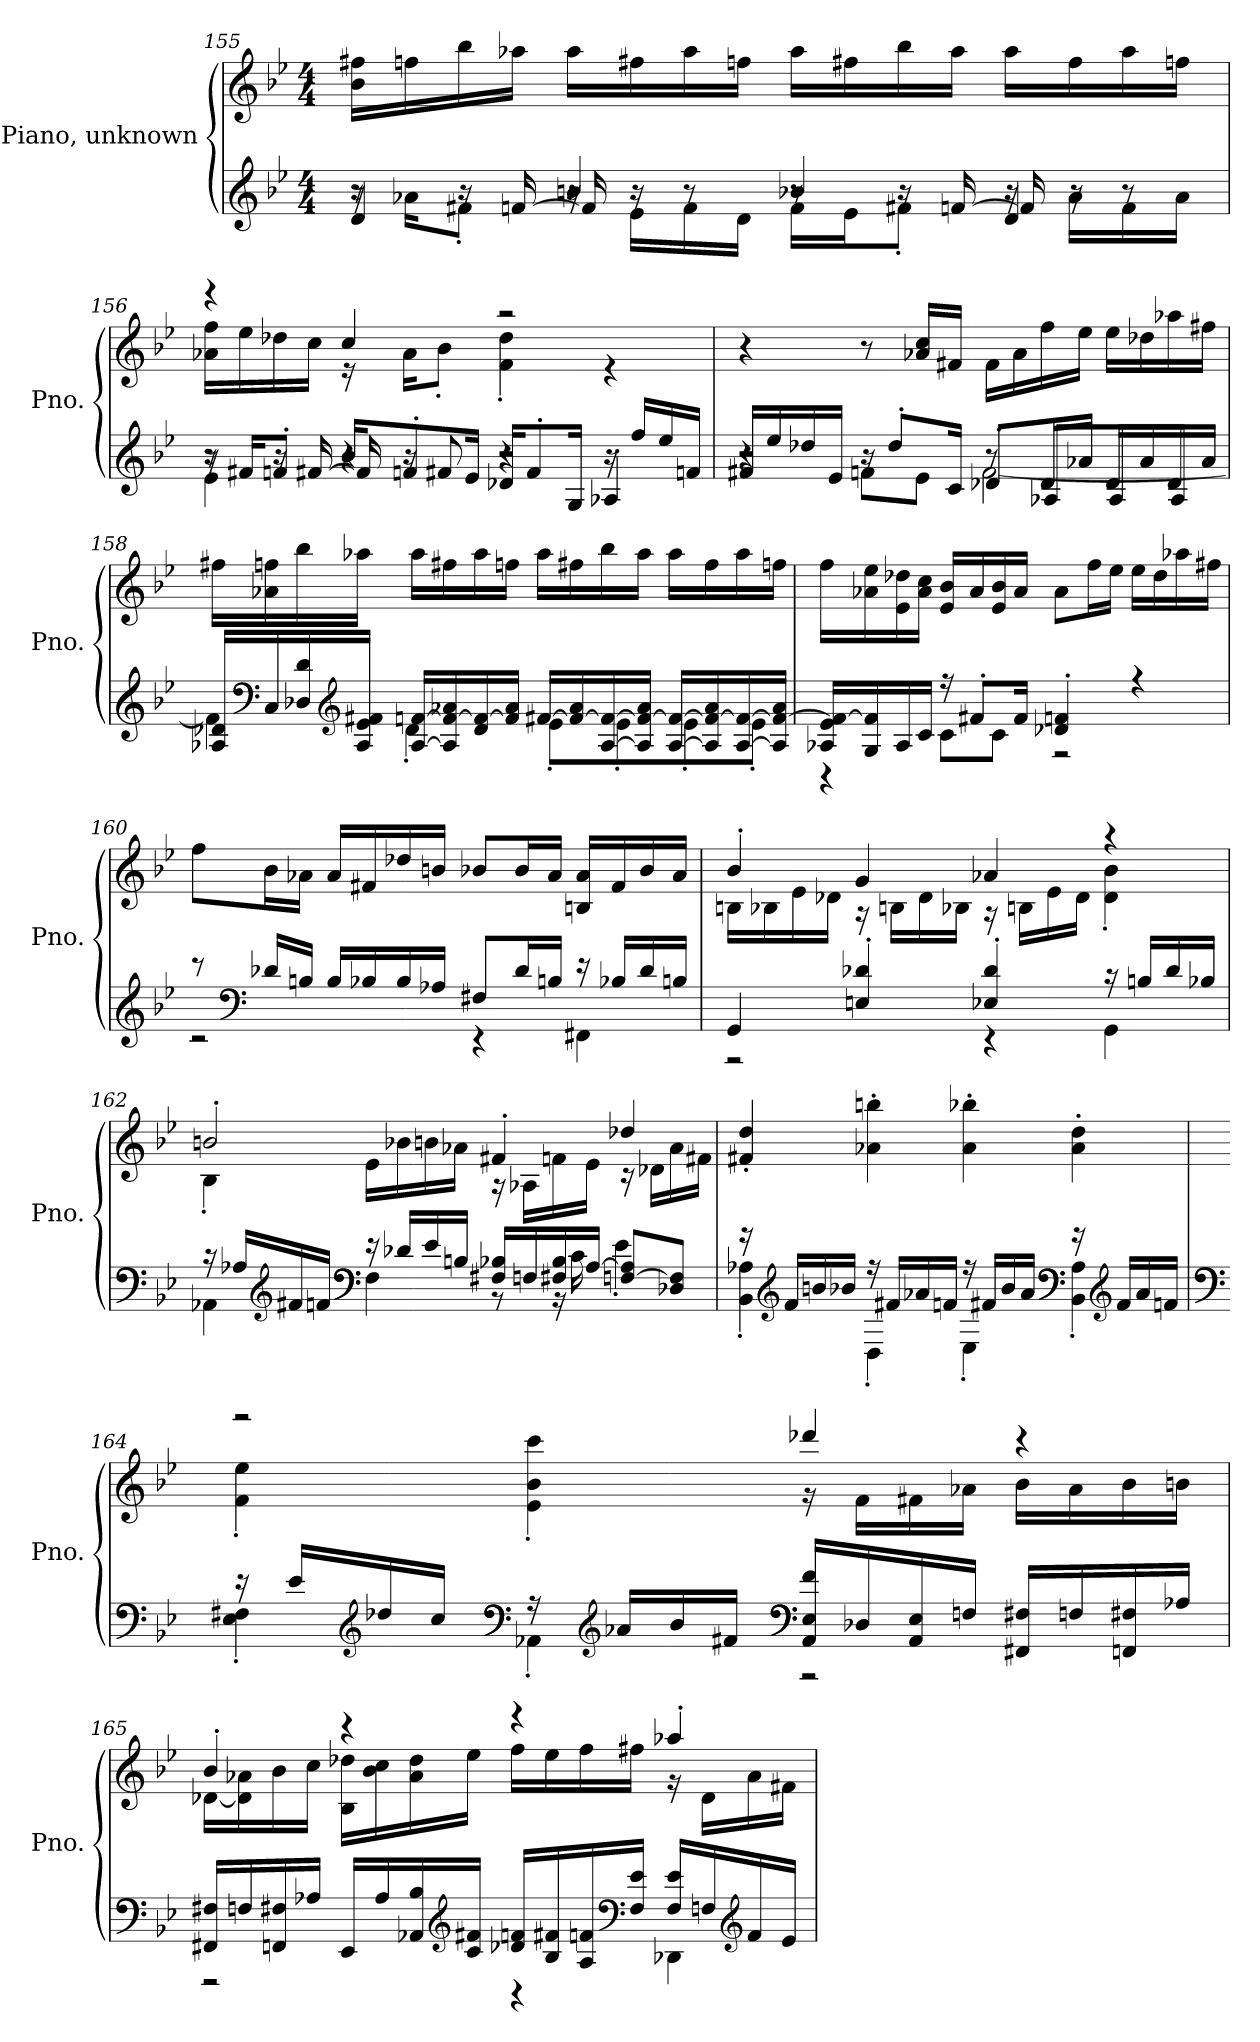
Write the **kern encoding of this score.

**kern	**kern
*part1	*part1
*staff2	*staff1
*I"Piano, unknown	*
*I'Pno.	*
!!LO:LB:g=z
*clefG2	*clefG2
*k[b-e-]	*k[b-e-]
*M4/4	*M4/4
=155	=155
*^	*
*	*^	*
4d/	16r	8r	16b-\ 16ff#X\LL
.	16a-X\KL	.	16ffn\
.	8f#X'\J	16r	16bb-\
.	.	[16fn/	16aa-X\JJ
4bn/	16r	16f/]	16aa-\LL
.	16e-\LL	16r	16ff#X\
.	16f\	8r	16aa-\
.	16d\JJ	.	16ffn\JJ
4b-X/	16f\LL	8r	16aa-\LL
.	16e-\J	.	16ff#X\
.	8f#X'\J	16r	16bb-\
.	.	[16fn/	16aa-\JJ
4d/	16r	16f/]	16aa-\LL
.	16a-\LL	16r	16ff#\
.	16f\	8r	16aa-\
.	16a-\JJ	.	16ffn\JJ
!!LO:LB:g=z
=156	=156	=156	=156
*	*	*	*^
16r	4e-\	8r	4r	16a-X\ 16ff\LL
16f#X/KL	.	.	.	16ee-\
8fn'/J	.	16r	.	16dd-X\
.	.	[16f#X/	.	16cc\JJ
16b-/KL	4r	16f#/]	4cc/	16r
8fn'/	.	16r	.	16a-\KL
.	.	8f#X/	.	8b-'\J
16e-/Jk	.	.	.	.
16d-X/KL	2r	4r	2r	4f\' 4dd-\'
8f#'/	.	.	.	.
16G/Jk	.	.	.	.
16r	.	4A-X'/	.	4r
16ff/LL	.	.	.	.
16ee-/	.	.	.	.
16fn/JJ	.	.	.	.
*	*	*	*v	*v
!!LO:LB:g=z
=157	=157	=157	=157
16f#X/LL	4r	2r	4r
16ee-/	.	.	.
16dd-X/	.	.	.
16e-/JJ	.	.	.
16r	8fn\L	.	8r
8dd-'/L	.	.	.
.	8e-\J	.	16a-X/ 16cc/LL
16c/Jk	.	.	16f#X/JJ
8d-X'/L	[2f\	8r	16f#\LL
.	.	.	16a-\
16d-/L	.	8A-X/L	16ff\
16a-X/JJ	.	.	16ee-\JJ
16d-/LL	.	8A-/	16ee-\LL
16a-/	.	.	16dd-X\
16d-/	.	8A-/J	16aa-X\
16a-/JJ	.	.	16ff#X\JJ
*	*v	*v	*
!!LO:LB:g=z
=158	=158	=158
16A-X/ 16d-X/LL	4f\]	16ff#X\LL
*clefF4	*	*
16C/	.	16a-X\ 16ffn\
16D-X/ 16d-/	.	16bb-\
*clefG2	*	*
16A-/ 16e-/ 16f#X/JJ	.	16aa-X\JJ
[16A-/ [16fn/LL	4d-'\	16aa-\LL
16A-/] 16f/_ 16a-X/	.	16ff#X\
16d-/ 16f/_	.	16aa-\
16f/] 16a-/JJ	.	16ffn\JJ
[16f#X/LL	8e-'\L	16aa-\LL
16f#/_ 16a-/	.	16ff#X\
[16A-/ 16f#/_	8e-'\	16bb-\
16A-/] 16f#/_ 16a-/JJ	.	16aa-\JJ
[16A-/ 16f#/_LL	8e-'\	16aa-\LL
16A-/] 16f#/_ 16a-/	.	16ff#\
[16A-/ 16f#/_	8e-'\J	16aa-\
16A-/] 16f#/_ 16a-/JJ	.	16ffn\JJ
!!LO:LB:g=z
=159	=159	=159
16A-X/ 16e-/ 16f#/_LL	4r	16ff\LL
16G/ 16f#/]	.	16a-X\ 16ee-\
16A-/	.	16e-\ 16dd-X\
16c/JJ	.	16a-\ 16cc\JJ
16r	8c\L	16e-/ 16b-/LL
8f#X'/L	.	16a-/
.	8c\J	16e-/ 16b-/
16f#/Jk	.	16a-/JJ
4d-X/' 4fn/'	2r	8a-\L
.	.	16ff\L
.	.	16ee-\JJ
4r	.	16ee-\LL
.	.	16dd-\
.	.	16aa-X\
.	.	16ff#X\JJ
!!LO:PB:g=z
=160	=160	=160
8r	2r	8ff\L
*clefF4	*	*
16d-X/LL	.	16b-\L
16Bn/JJ	.	16a-X\JJ
16B/LL	.	16a-/LL
16B-X/	.	16f#X/
16B-/	.	16dd-X/
16A-X/JJ	.	16bn/JJ
8F#X/L	4r	8b-X/L
16d-/L	.	16b-/L
16Bn/JJ	.	16a-/JJ
16r	4FF#X\	16Bn/ 16a-/LL
16B-X/LL	.	16f#/
16d-/	.	16b-/
16Bn/JJ	.	16a-/JJ
!!LO:LB:g=z
=161	=161	=161
*	*	*^
4GG/	2r	4b-'/	16Bn\LL
.	.	.	16B-X\
.	.	.	16e-\
.	.	.	16d-X\JJ
4En/' 4d-X/'	.	4g/	16r
.	.	.	16Bn\LL
.	.	.	16d-\
.	.	.	16B-X\JJ
4E-X/' 4d-/'	4r	4a-X/	16r
.	.	.	16Bn\LL
.	.	.	16e-\
.	.	.	16d-\JJ
16r	4GG\	4r	4d-\' 4b-\'
16Bn/LL	.	.	.
16d-/	.	.	.
16B-X/JJ	.	.	.
!!LO:LB:g=z	!!
=162	=162	=162	=162
16r	4AA-X\	2bn'/	4B-'\
16A-X/LL	.	.	.
*clefG2	*	*	*
16f#X/	.	.	.
16fn/JJ	.	.	.
*clefF4	*	*	*
16r	4F\	.	16e-\LL
16d-X/LL	.	.	16b-X\
16e-/	.	.	16bn\
16Bn/JJ	.	.	16a-X\JJ
16F#X/ 16B-X/LL	8r	4f#X'/	16r
16Fn/	.	.	16A-X\LL
16F#X/ 16B-/	16r	.	16fn\
[16A-/JJ	16c\	.	16e-\JJ
[8Fn/ 8A-/]L	4e-'\	4dd-X/	16r
.	.	.	16d-X\LL
8D-X/ 8F/]J	.	.	16a-\
.	.	.	16f#X\JJ
*	*	*v	*v
!!LO:LB:g=z
=163	=163	=163
16r	4BB-\' 4A-X\'	4f#X/' 4dd/'
*clefG2	*	*
16f/LL	.	.
16bn/	.	.
16b-X/JJ	.	.
16r	4D'\	4a-X\' 4bbn\'
16f#X/LL	.	.
16a-X/	.	.
16fn/JJ	.	.
16r	4E-'\	4a-\' 4bb-X\'
16f#X/LL	.	.
16b-/	.	.
16a-/JJ	.	.
*clefF4	*	*
16r	4BB-\' 4A-\'	4a-\' 4dd\'
*clefG2	*	*
16f#/LL	.	.
16a-/	.	.
16fn/JJ	.	.
!!LO:LB:g=z
=164	=164	=164
*clefF4	*	*
*	*	*^
16r	4E-\' 4F#X\'	2r	4f\' 4ee-\'
16e-/LL	.	.	.
*clefG2	*	*	*
16dd-X/	.	.	.
16cc/JJ	.	.	.
*clefF4	*	*	*
16r	4AA-X'\	.	4e-\' 4b-\' 4ccc\'
*clefG2	*	*	*
16a-X/LL	.	.	.
16b-/	.	.	.
16f#X/JJ	.	.	.
*clefF4	*	*	*
16AA-/ 16E-/ 16f#/LL	2r	4ddd-X/	16r
16D-X/	.	.	16f\LL
16AA-/ 16E-/	.	.	16f#X\
16Fn/JJ	.	.	16a-X\JJ
16FF#X/ 16F#X/LL	.	4r	16b-\LL
16Fn/	.	.	16a-\
16FFn/ 16F#X/	.	.	16b-\
16A-X/JJ	.	.	16bn\JJ
!!LO:LB:g=z	!!
=165	=165	=165	=165
16FF#X/ 16F#X/LL	2r	4b-'/	[16d-X\LL
16Fn/	.	.	16d-\] 16a-X\
16FFn/ 16F#X/	.	.	16b-\
16A-X/JJ	.	.	16cc\JJ
16EE-/LL	.	4r	16B-\ 16dd-X\LL
16A-/	.	.	16b-\ 16cc\
16AA-X/ 16B-/	.	.	16a-\ 16dd-\
*clefG2	*	*	*
16c/ 16f#X/JJ	.	.	16ee-\JJ
16d-X/ 16fn/LL	4r	4r	16ff\LL
16B-/ 16f#X/	.	.	16ee-\
16A-/ 16fn/	.	.	16ff\
*clefF4	*	*	*
16F#/ 16e-/JJ	.	.	16ff#X\JJ
16F#/ 16e-/LL	4DD-X\	4aa-X'/	16r
16Fn/	.	.	16d-\LL
*clefG2	*	*	*
16f/	.	.	16a-\
16e-/JJ	.	.	16f#X\JJ
*v	*v	*	*
*	*v	*v
=	=
*-	*-
